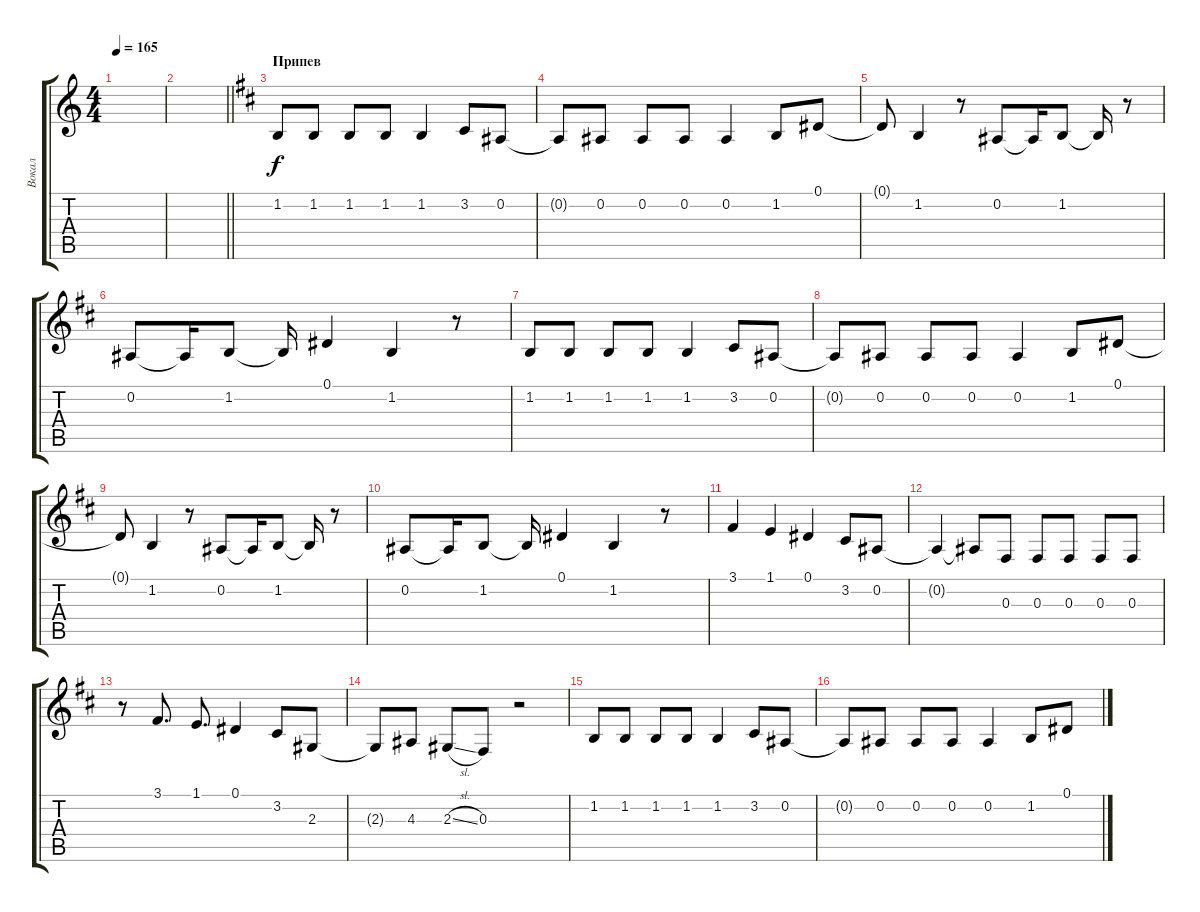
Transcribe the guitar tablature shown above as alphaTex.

\track ("Вокал" "Вокал") {instrument lead8bassandlead}
\staff {score tabs}
\tuning (Eb4 Bb3 Gb3 Db3 Ab2 Eb2) {hide}
\ts (4 4)
\tempo 165
\clef g2
\ks c
|
\barLineRight lightlight
|
\section ("" "Припев")
\ks bminor
1.2.8 1.2.8 1.2.8 1.2.8 1.2.4 3.2.8 0.2.8 |
0.2{t}.8 0.2.8 0.2.8 0.2.8 0.2.4 1.2.8 0.1.8 |
0.1{t}.8 1.2.4 r.8 0.2.8 0.2{t}.16 1.2.8 1.2{t}.16 r.8 |
0.2.8 0.2{t}.16 1.2.8 1.2{t}.16 0.1.4 1.2.4 r.8 |
1.2.8 1.2.8 1.2.8 1.2.8 1.2.4 3.2.8 0.2.8 |
0.2{t}.8 0.2.8 0.2.8 0.2.8 0.2.4 1.2.8 0.1.8 |
0.1{t}.8 1.2.4 r.8 0.2.8 0.2{t}.16 1.2.8 1.2{t}.16 r.8 |
0.2.8 0.2{t}.16 1.2.8 1.2{t}.16 0.1.4 1.2.4 r.8 |
3.1.4 1.1.4 0.1.4 3.2.8 0.2.8 |
0.2{t}.4 0.2{t}.8 0.3.8 0.3.8 0.3.8 0.3.8 0.3.8 |
r.8 3.1.8{d} 1.1.8{d} 0.1.4 3.2.8 2.3.8 |
2.3{t}.8 4.3.8 2.3{sl}.8 0.3.8 r.2 |
1.2.8 1.2.8 1.2.8 1.2.8 1.2.4 3.2.8 0.2.8 |
0.2{t}.8 0.2.8 0.2.8 0.2.8 0.2.4 1.2.8 0.1.8
